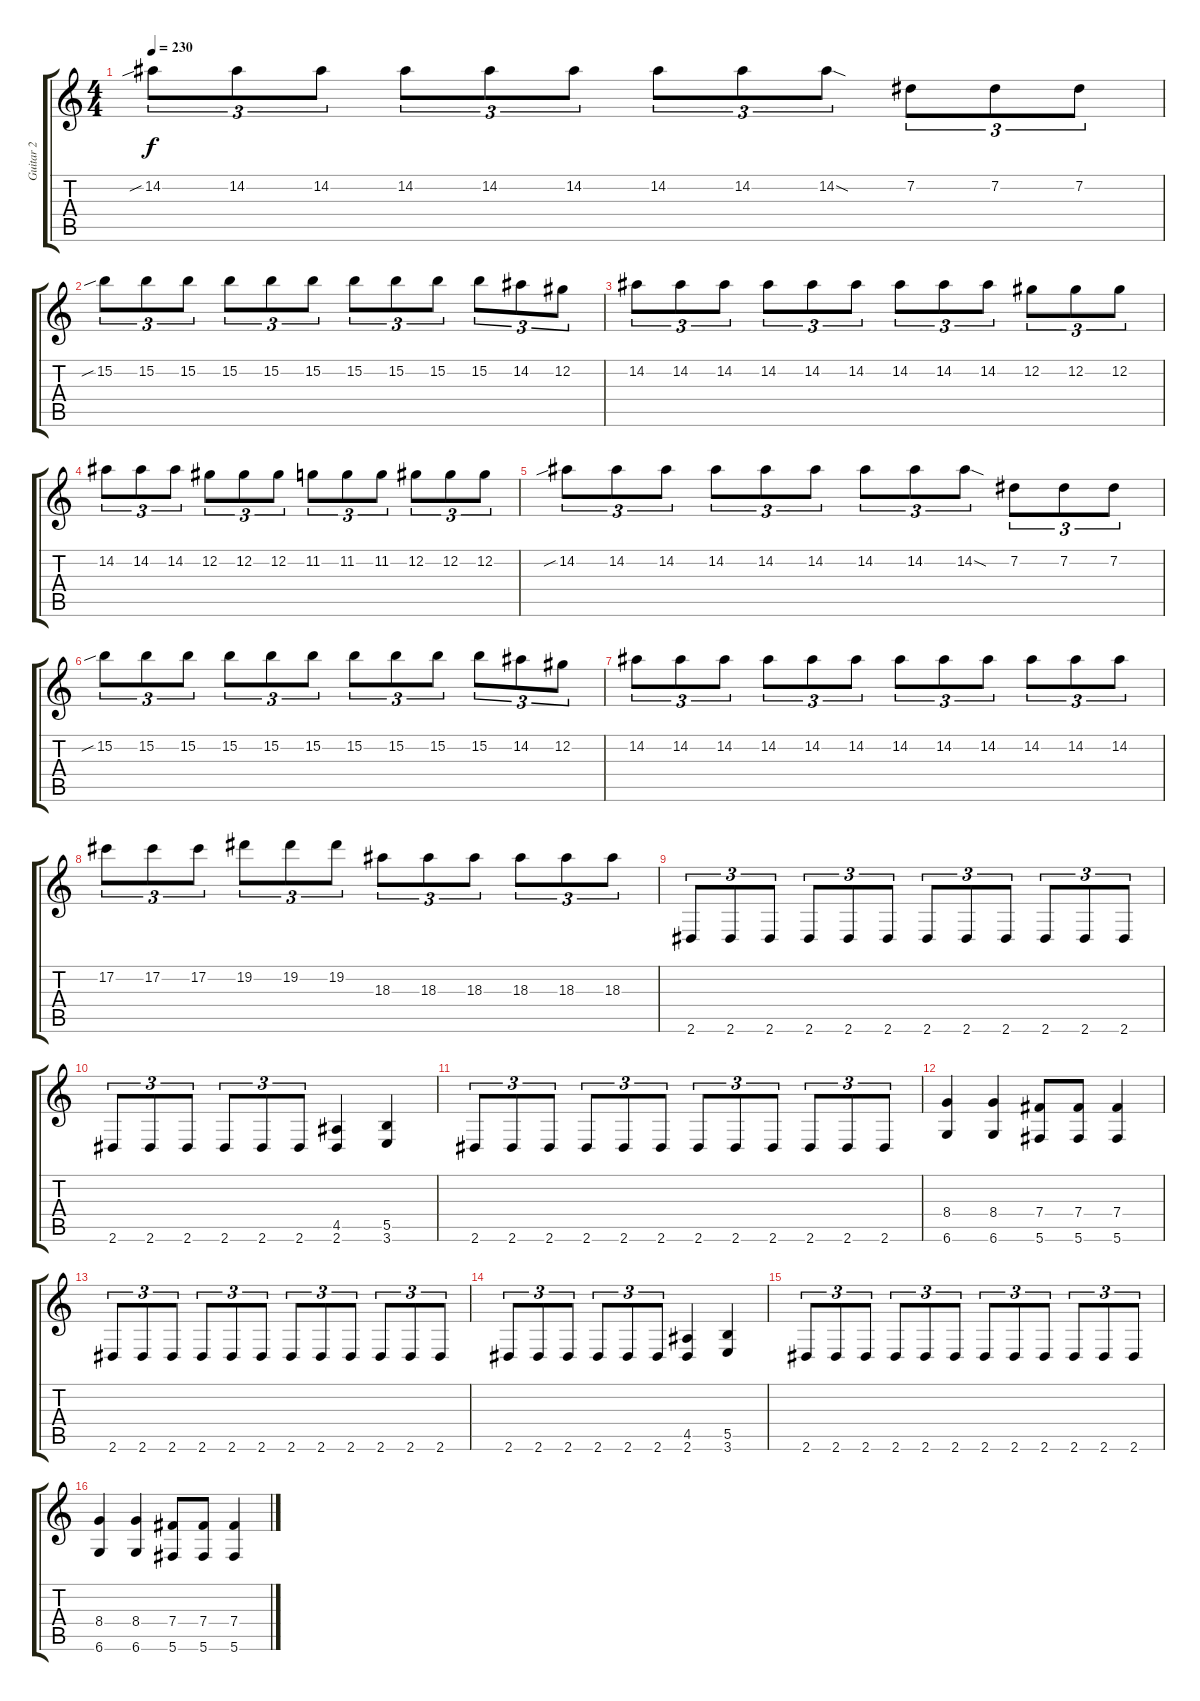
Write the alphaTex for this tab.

\track ("Guitar 2" "Guitar 2") {instrument distortionguitar}
\staff {score tabs}
\tuning (Db4 Ab3 E3 B2 Gb2 Db2) {hide}
\ts (4 4)
\tempo 230
\clef g2
\ks c
14.2{sib}.8{tu (3 2) dy f} 14.2.8{tu (3 2)} 14.2.8{tu (3 2)} 14.2.8{tu (3 2)} 14.2.8{tu (3 2)} 14.2.8{tu (3 2)} 14.2.8{tu (3 2)} 14.2.8{tu (3 2)} 14.2{sod}.8{tu (3 2)} 7.2.8{tu (3 2)} 7.2.8{tu (3 2)} 7.2.8{tu (3 2)} |
15.2{sib}.8{tu (3 2)} 15.2.8{tu (3 2)} 15.2.8{tu (3 2)} 15.2.8{tu (3 2)} 15.2.8{tu (3 2)} 15.2.8{tu (3 2)} 15.2.8{tu (3 2)} 15.2.8{tu (3 2)} 15.2.8{tu (3 2)} 15.2.8{tu (3 2)} 14.2.8{tu (3 2)} 12.2.8{tu (3 2)} |
14.2.8{tu (3 2)} 14.2.8{tu (3 2)} 14.2.8{tu (3 2)} 14.2.8{tu (3 2)} 14.2.8{tu (3 2)} 14.2.8{tu (3 2)} 14.2.8{tu (3 2)} 14.2.8{tu (3 2)} 14.2.8{tu (3 2)} 12.2.8{tu (3 2)} 12.2.8{tu (3 2)} 12.2.8{tu (3 2)} |
14.2.8{tu (3 2)} 14.2.8{tu (3 2)} 14.2.8{tu (3 2)} 12.2.8{tu (3 2)} 12.2.8{tu (3 2)} 12.2.8{tu (3 2)} 11.2.8{tu (3 2)} 11.2.8{tu (3 2)} 11.2.8{tu (3 2)} 12.2.8{tu (3 2)} 12.2.8{tu (3 2)} 12.2.8{tu (3 2)} |
14.2{sib}.8{tu (3 2)} 14.2.8{tu (3 2)} 14.2.8{tu (3 2)} 14.2.8{tu (3 2)} 14.2.8{tu (3 2)} 14.2.8{tu (3 2)} 14.2.8{tu (3 2)} 14.2.8{tu (3 2)} 14.2{sod}.8{tu (3 2)} 7.2.8{tu (3 2)} 7.2.8{tu (3 2)} 7.2.8{tu (3 2)} |
15.2{sib}.8{tu (3 2)} 15.2.8{tu (3 2)} 15.2.8{tu (3 2)} 15.2.8{tu (3 2)} 15.2.8{tu (3 2)} 15.2.8{tu (3 2)} 15.2.8{tu (3 2)} 15.2.8{tu (3 2)} 15.2.8{tu (3 2)} 15.2.8{tu (3 2)} 14.2.8{tu (3 2)} 12.2.8{tu (3 2)} |
14.2.8{tu (3 2)} 14.2.8{tu (3 2)} 14.2.8{tu (3 2)} 14.2.8{tu (3 2)} 14.2.8{tu (3 2)} 14.2.8{tu (3 2)} 14.2.8{tu (3 2)} 14.2.8{tu (3 2)} 14.2.8{tu (3 2)} 14.2.8{tu (3 2)} 14.2.8{tu (3 2)} 14.2.8{tu (3 2)} |
17.2.8{tu (3 2)} 17.2.8{tu (3 2)} 17.2.8{tu (3 2)} 19.2.8{tu (3 2)} 19.2.8{tu (3 2)} 19.2.8{tu (3 2)} 18.3.8{tu (3 2)} 18.3.8{tu (3 2)} 18.3.8{tu (3 2)} 18.3.8{tu (3 2)} 18.3.8{tu (3 2)} 18.3.8{tu (3 2)} |
2.6.8{tu (3 2)} 2.6.8{tu (3 2)} 2.6.8{tu (3 2)} 2.6.8{tu (3 2)} 2.6.8{tu (3 2)} 2.6.8{tu (3 2)} 2.6.8{tu (3 2)} 2.6.8{tu (3 2)} 2.6.8{tu (3 2)} 2.6.8{tu (3 2)} 2.6.8{tu (3 2)} 2.6.8{tu (3 2)} |
2.6.8{tu (3 2)} 2.6.8{tu (3 2)} 2.6.8{tu (3 2)} 2.6.8{tu (3 2)} 2.6.8{tu (3 2)} 2.6.8{tu (3 2)} (4.5 2.6).4 (5.5 3.6).4 |
2.6.8{tu (3 2)} 2.6.8{tu (3 2)} 2.6.8{tu (3 2)} 2.6.8{tu (3 2)} 2.6.8{tu (3 2)} 2.6.8{tu (3 2)} 2.6.8{tu (3 2)} 2.6.8{tu (3 2)} 2.6.8{tu (3 2)} 2.6.8{tu (3 2)} 2.6.8{tu (3 2)} 2.6.8{tu (3 2)} |
(8.4 6.6).4 (8.4 6.6).4 (7.4 5.6).8 (7.4 5.6).8 (7.4 5.6).4 |
2.6.8{tu (3 2)} 2.6.8{tu (3 2)} 2.6.8{tu (3 2)} 2.6.8{tu (3 2)} 2.6.8{tu (3 2)} 2.6.8{tu (3 2)} 2.6.8{tu (3 2)} 2.6.8{tu (3 2)} 2.6.8{tu (3 2)} 2.6.8{tu (3 2)} 2.6.8{tu (3 2)} 2.6.8{tu (3 2)} |
2.6.8{tu (3 2)} 2.6.8{tu (3 2)} 2.6.8{tu (3 2)} 2.6.8{tu (3 2)} 2.6.8{tu (3 2)} 2.6.8{tu (3 2)} (4.5 2.6).4 (5.5 3.6).4 |
2.6.8{tu (3 2)} 2.6.8{tu (3 2)} 2.6.8{tu (3 2)} 2.6.8{tu (3 2)} 2.6.8{tu (3 2)} 2.6.8{tu (3 2)} 2.6.8{tu (3 2)} 2.6.8{tu (3 2)} 2.6.8{tu (3 2)} 2.6.8{tu (3 2)} 2.6.8{tu (3 2)} 2.6.8{tu (3 2)} |
(8.4 6.6).4 (8.4 6.6).4 (7.4 5.6).8 (7.4 5.6).8 (7.4 5.6).4
